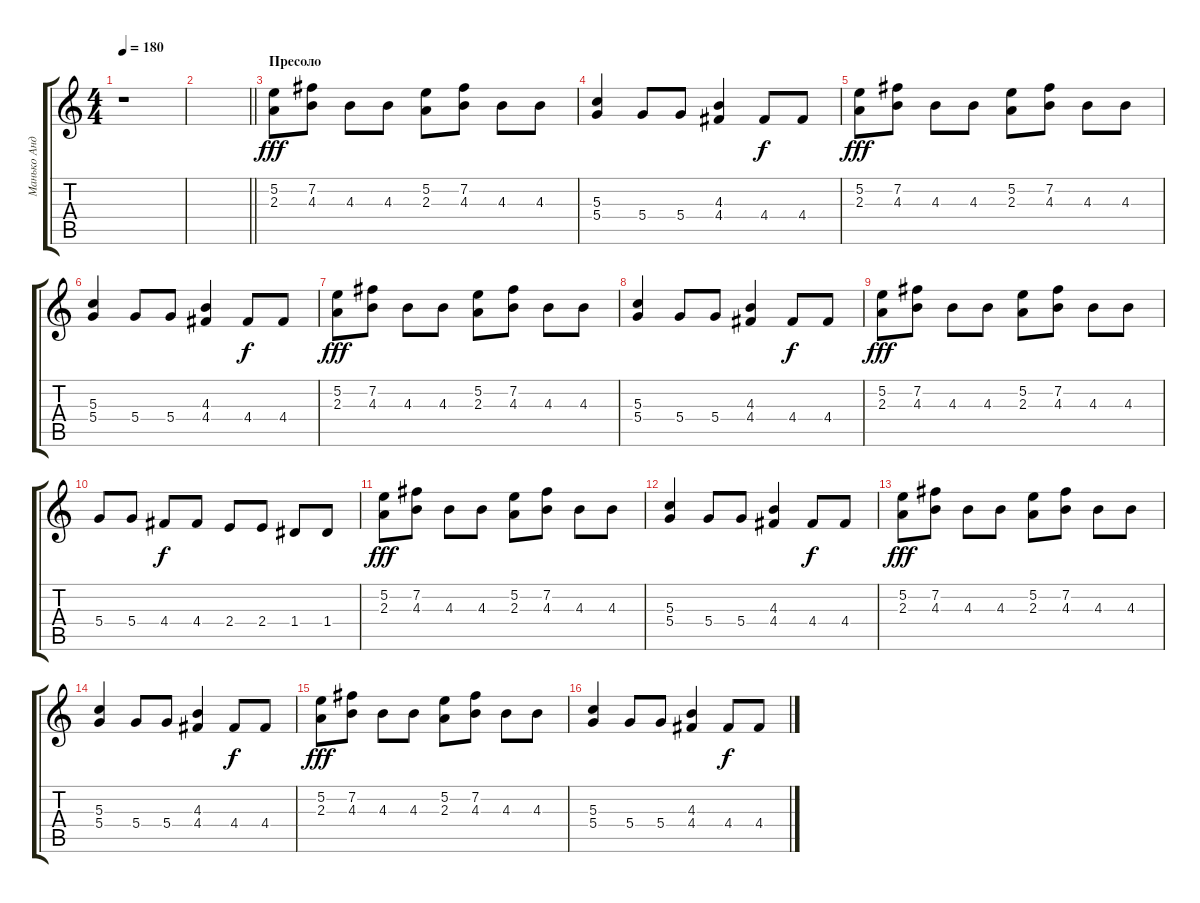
\track ("Манько Андрей" "Манько Анд") {instrument distortionguitar}
\staff {score tabs}
\tuning (E4 B3 G3 D3 A2 E2) {hide}
\ts (4 4)
\tempo 180
\clef g2
\ks c
r.1{dy f} |
\barLineRight lightlight
|
\section ("" "Пресоло")
(5.2 2.3).8{dy fff} (7.2 4.3).8 4.3.8 4.3.8 (5.2 2.3).8 (7.2 4.3).8 4.3.8 4.3.8 |
(5.3 5.4).4 5.4.8 5.4.8 (4.3 4.4).4 4.4.8{dy f} 4.4.8 |
(5.2 2.3).8{dy fff} (7.2 4.3).8 4.3.8 4.3.8 (5.2 2.3).8 (7.2 4.3).8 4.3.8 4.3.8 |
(5.3 5.4).4 5.4.8 5.4.8 (4.3 4.4).4 4.4.8{dy f} 4.4.8 |
(5.2 2.3).8{dy fff} (7.2 4.3).8 4.3.8 4.3.8 (5.2 2.3).8 (7.2 4.3).8 4.3.8 4.3.8 |
(5.3 5.4).4 5.4.8 5.4.8 (4.3 4.4).4 4.4.8{dy f} 4.4.8 |
(5.2 2.3).8{dy fff} (7.2 4.3).8 4.3.8 4.3.8 (5.2 2.3).8 (7.2 4.3).8 4.3.8 4.3.8 |
5.4.8 5.4.8 4.4.8{dy f} 4.4.8 2.4.8 2.4.8 1.4.8 1.4.8 |
(5.2 2.3).8{dy fff} (7.2 4.3).8 4.3.8 4.3.8 (5.2 2.3).8 (7.2 4.3).8 4.3.8 4.3.8 |
(5.3 5.4).4 5.4.8 5.4.8 (4.3 4.4).4 4.4.8{dy f} 4.4.8 |
(5.2 2.3).8{dy fff} (7.2 4.3).8 4.3.8 4.3.8 (5.2 2.3).8 (7.2 4.3).8 4.3.8 4.3.8 |
(5.3 5.4).4 5.4.8 5.4.8 (4.3 4.4).4 4.4.8{dy f} 4.4.8 |
(5.2 2.3).8{dy fff} (7.2 4.3).8 4.3.8 4.3.8 (5.2 2.3).8 (7.2 4.3).8 4.3.8 4.3.8 |
(5.3 5.4).4 5.4.8 5.4.8 (4.3 4.4).4 4.4.8{dy f} 4.4.8
